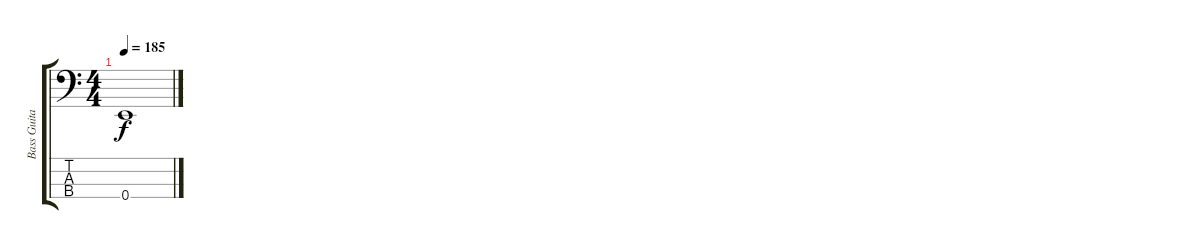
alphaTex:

\track ("Bass Guitar" "Bass Guita") {instrument electricbassfinger}
\staff {score tabs}
\tuning (G2 D2 A1 E1) {hide}
\ts (4 4)
\tempo 185
\clef f4
\ks c
0.4{t}.1{dy f}
